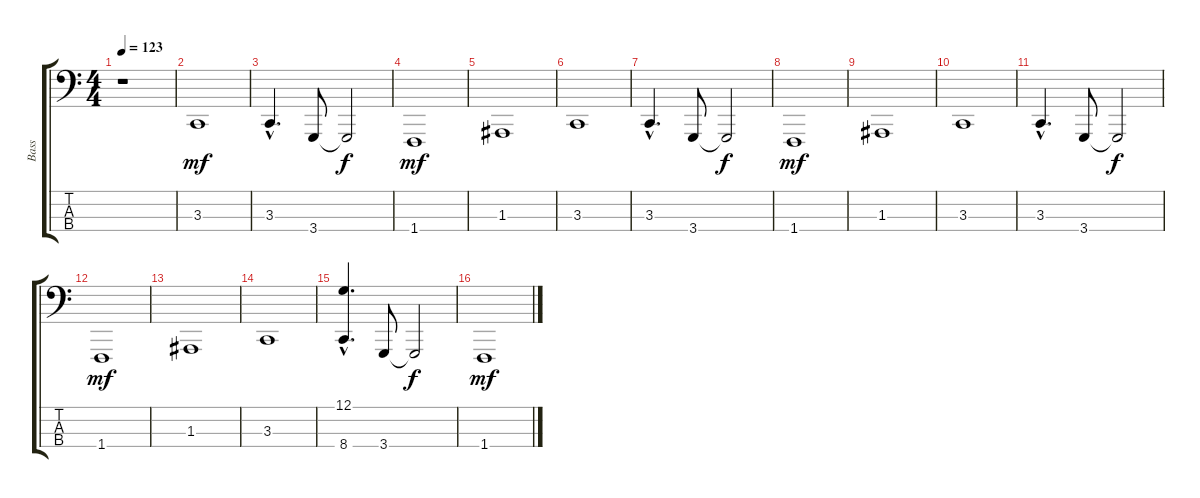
\track ("Bass" "Bass") {instrument lead8bassandlead}
\staff {score tabs}
\tuning (G2 D2 A1 E1) {hide}
\ts (4 4)
\tempo 123
\clef f4
\ks c
r.1{dy f} |
3.3.1{dy mf} |
3.3{hac}.4{d} 3.4.8 3.4{t}.2{dy f} |
1.4.1{dy mf} |
1.3.1 |
3.3.1 |
3.3{hac}.4{d} 3.4.8 3.4{t}.2{dy f} |
1.4.1{dy mf} |
1.3.1 |
3.3.1 |
3.3{hac}.4{d} 3.4.8 3.4{t}.2{dy f} |
1.4.1{dy mf} |
1.3.1 |
3.3.1 |
(12.1 8.4{hac}).4{d} 3.4.8 3.4{t}.2{dy f} |
1.4.1{dy mf}
